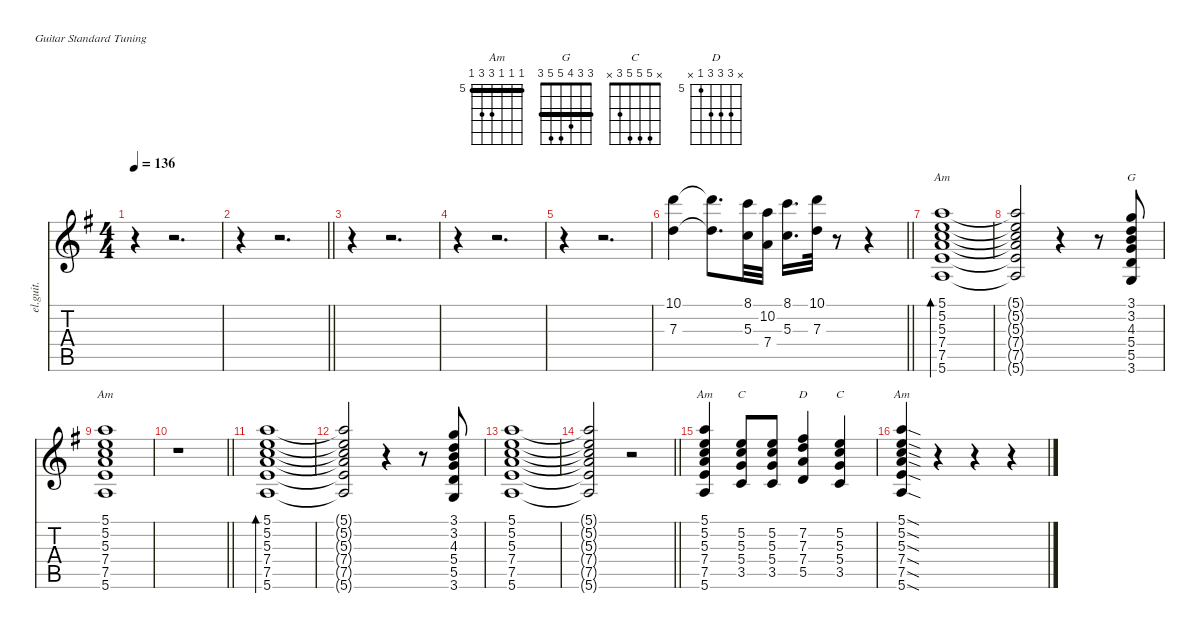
\defaultSystemsLayout 4
\hideDynamics
\bracketExtendMode nobrackets
\otherSystemsTrackNameOrientation horizontal
\track ("Guitare Rythme" "el.guit.") {instrument electricguitarclean}
\staff {score tabs}
\tuning (E4 B3 G3 D3 A2 E2)
\chord ("Am" 5 5 5 7 7 5) {firstfret 5 barre (5 5 5)}
\chord ("G" 3 3 4 5 5 3) {barre (3 3)}
\chord ("C" x 5 5 5 3 x)
\chord ("D" x 7 7 7 5 x) {firstfret 5}
\ts (4 4)
\tempo 136
\clef g2
\ks g
r.4{dy f beam Down} r.2{d beam Down} |
\barLineRight lightlight
r.4{beam Down} r.2{d beam Down} |
r.4{beam Down} r.2{d beam Down} |
r.4{beam Down} r.2{d beam Down} |
r.4{beam Down} r.2{d beam Down} |
\barLineRight lightlight
(10.1{acc forcenatural} 7.3{acc forcenatural}).4{beam Down} (10.1{t acc forcenatural} 7.3{t acc forcenatural}).8{d beam Down} (8.1{acc forcenatural} 5.3{acc forcenatural}).32{beam Down} (10.2{acc forcenatural} 7.4{acc forcenatural}).32{beam Down} (8.1{acc forcenatural} 5.3{acc forcenatural}).16{d beam Down} (10.1{acc forcenatural} 7.3{acc forcenatural}).32{beam Down} r.8{beam Down} r.4{beam Down} |
(5.1{acc forcenatural} 5.2{acc forcenatural} 5.3{acc forcenatural} 7.4{acc forcenatural} 7.5{acc forcenatural} 5.6{acc forcenatural}).1{bd 240 ch "Am" instrument electricguitarclean beam Up} |
(5.1{t acc forcenatural} 5.2{t acc forcenatural} 5.3{t acc forcenatural} 7.4{t acc forcenatural} 7.5{t acc forcenatural} 5.6{t acc forcenatural}).2{beam Up} r.4{beam Up} r.8{beam Up} (3.1{acc forcenatural} 3.2{acc forcenatural} 4.3{acc forcenatural} 5.4{acc forcenatural} 5.5{acc forcenatural} 3.6{acc forcenatural}).8{ch "G" beam Up} |
(5.1{acc forcenatural} 5.2{acc forcenatural} 5.3{acc forcenatural} 7.4{acc forcenatural} 7.5{acc forcenatural} 5.6{acc forcenatural}).1{ch "Am" beam Up} |
\barLineRight lightlight
r.1{beam Down} |
(5.1{acc forcenatural} 5.2{acc forcenatural} 5.3{acc forcenatural} 7.4{acc forcenatural} 7.5{acc forcenatural} 5.6{acc forcenatural}).1{bd 240 beam Up} |
(5.1{t acc forcenatural} 5.2{t acc forcenatural} 5.3{t acc forcenatural} 7.4{t acc forcenatural} 7.5{t acc forcenatural} 5.6{t acc forcenatural}).2{beam Up} r.4{beam Up} r.8{beam Up} (3.1{acc forcenatural} 3.2{acc forcenatural} 4.3{acc forcenatural} 5.4{acc forcenatural} 5.5{acc forcenatural} 3.6{acc forcenatural}).8{beam Up} |
(5.1{acc forcenatural} 5.2{acc forcenatural} 5.3{acc forcenatural} 7.4{acc forcenatural} 7.5{acc forcenatural} 5.6{acc forcenatural}).1{beam Up} |
\barLineRight lightlight
(5.1{t acc forcenatural} 5.2{t acc forcenatural} 5.3{t acc forcenatural} 7.4{t acc forcenatural} 7.5{t acc forcenatural} 5.6{t acc forcenatural}).2{beam Up} r.2{beam Up} |
(5.1{acc forcenatural} 5.2{acc forcenatural} 5.3{acc forcenatural} 7.4{acc forcenatural} 7.5{acc forcenatural} 5.6{acc forcenatural}).4{ch "Am" beam Up} (5.2{acc forcenatural} 5.3{acc forcenatural} 5.4{acc forcenatural} 3.5{acc forcenatural}).8{ch "C" beam Up} (5.2{acc forcenatural} 5.3{acc forcenatural} 5.4{acc forcenatural} 3.5{acc forcenatural}).8{beam Up} (7.2{acc #} 7.3{acc forcenatural} 7.4{acc forcenatural} 5.5{acc forcenatural}).4{ch "D" beam Up} (5.2{acc forcenatural} 5.3{acc forcenatural} 5.4{acc forcenatural} 3.5{acc forcenatural}).4{ch "C" beam Up} |
(5.1{sod acc forcenatural} 5.2{sod acc forcenatural} 5.3{sod acc forcenatural} 7.4{sod acc forcenatural} 7.5{sod acc forcenatural} 5.6{sod acc forcenatural}).4{ch "Am" beam Up} r.4{beam Up} r.4{beam Up} r.4{beam Up}
